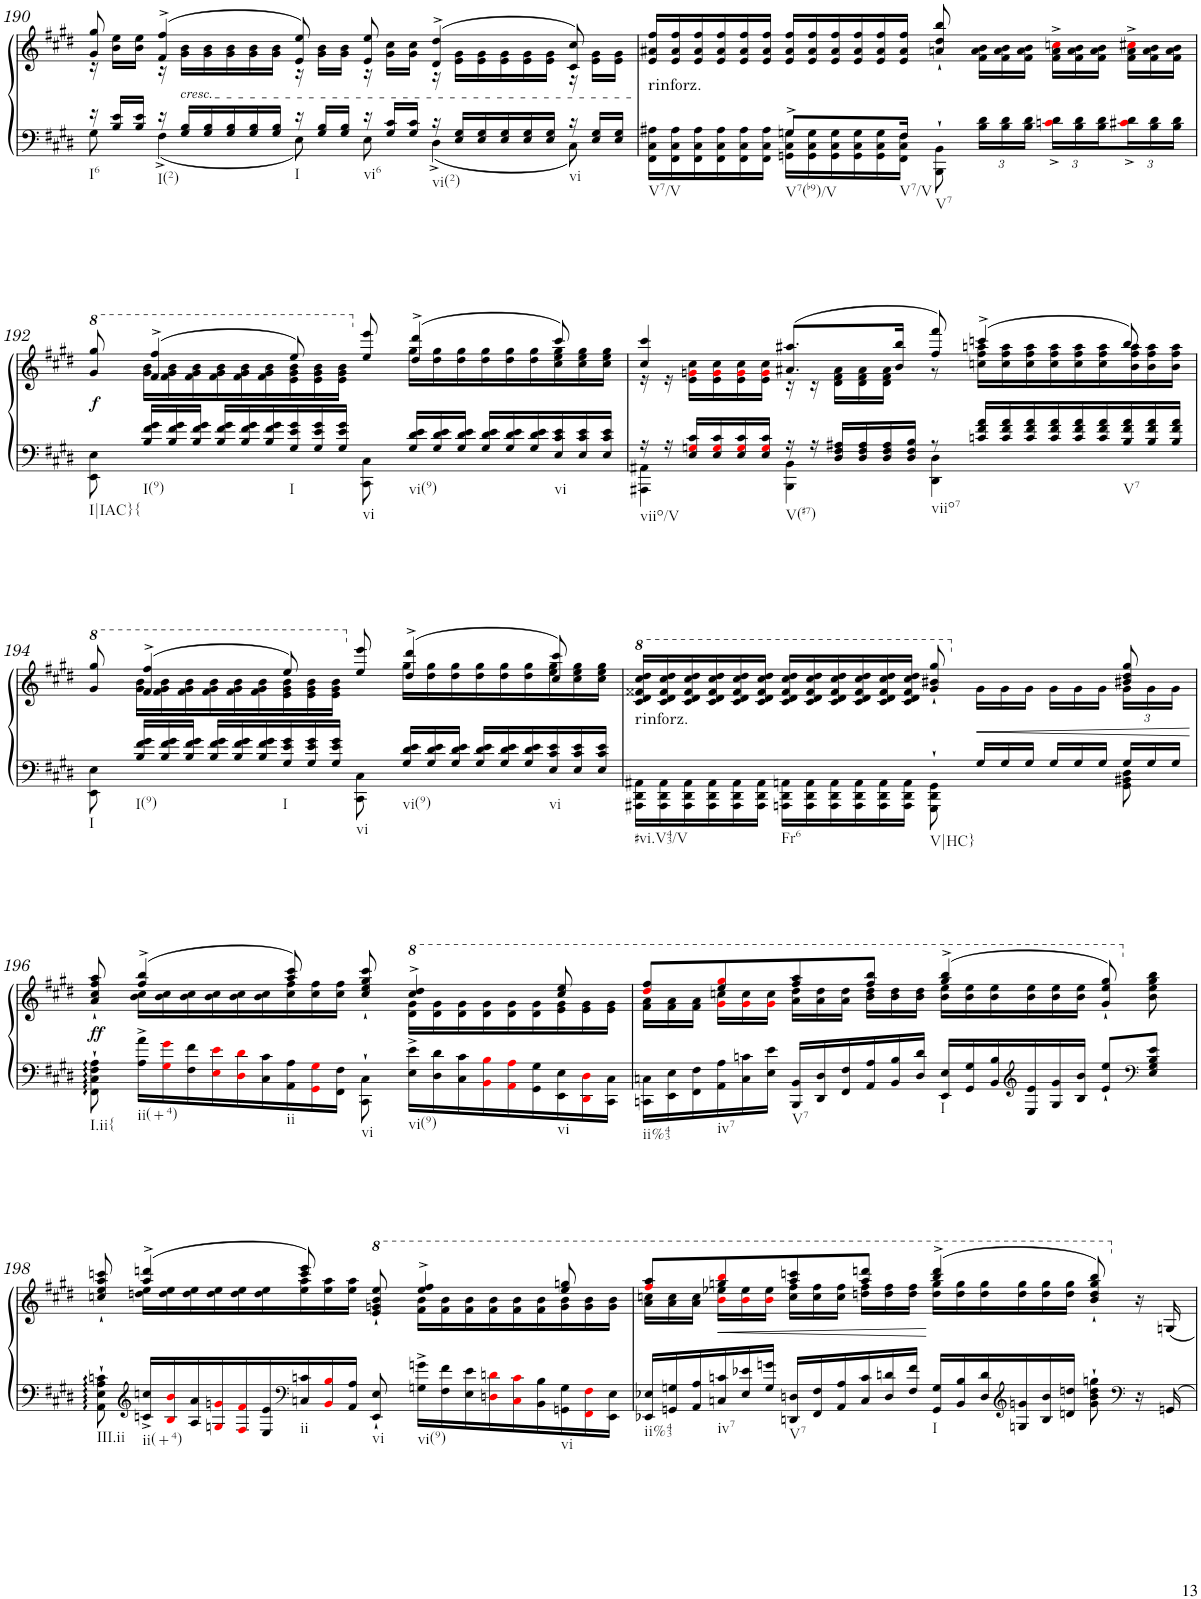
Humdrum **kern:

**kern	**kern	**dynam	**harte
*part1	*part1	*part1	*part1
*staff2	*staff1	*staff1/2	*
*I"Piano	*	*	*
*I'Pno.	*	*	*
!!LO:PB:g=z
*clefG2	*clefF4	*	*
*k[f#c#g#d#]	*k[f#c#g#d#]	*	*
*M4/4	*M4/4	*	*
*met(c)	*met(c)	*	*
=190	=190	=190	=190
*	*^	*	*
*Xtuplet	*	*Xtuplet	*	*
*^	*	*	*	*
24r	8G#\	8g#/ 8gg#/	24r	.	.
24B/ 24e/LL	.	.	24b\ 24ee\LL	.	.
24B/ 24e/JJ	.	.	24b\ 24ee\JJ	.	.
24r	4F#^\	(4f#/^ 4ff#/^	24r	.	.
!	!	!	!LO:TX:b:i:t=cresc.	!	!
24G#/ 24B/LL	.	.	24g#\ 24b\LL	.	.
24G#/ 24B/	.	.	24g#\ 24b\	.	.
24G#/ 24B/	.	.	24g#\ 24b\	.	.
24G#/ 24B/	.	.	24g#\ 24b\	.	.
24G#/ 24B/JJ	.	.	24g#\ 24b\JJ	.	.
24r	8E\	8e/ 8ee/)	24r	.	.
24G#/ 24B/LL	.	.	24g#\ 24b\LL	.	.
24G#/ 24B/JJ	.	.	24g#\ 24b\JJ	.	.
24r	8E\	8e/ 8ee/	24r	.	.
24G#/ 24c#/LL	.	.	24g#\ 24cc#\LL	.	.
24G#/ 24c#/JJ	.	.	24g#\ 24cc#\JJ	.	.
24r	4D#^\	(4d#/^ 4dd#/^	24r	.	.
24E/ 24G#/LL	.	.	24e\ 24g#\LL	.	.
24E/ 24G#/	.	.	24e\ 24g#\	.	.
24E/ 24G#/	.	.	24e\ 24g#\	.	.
24E/ 24G#/	.	.	24e\ 24g#\	.	.
24E/ 24G#/JJ	.	.	24e\ 24g#\JJ	.	.
24r	8C#\	8c#/ 8cc#/)	24r	.	.
24E/ 24G#/LL	.	.	24e\ 24g#\LL	.	.
24E/ 24G#/JJ	.	.	24e\ 24g#\JJ	.	.
=191	=191	=191	=191	=191	=191
!	!	!LO:TX:b:t=rinforz.	!	!	!
*	*	*v	*v	*	*
24FF#\ 24C#\ 24A#X\LL	4ryy	24e/ 24a#X/ 24ff#/LL	.	.
24FF#\ 24C#\ 24A#\	.	24e/ 24a#/ 24ff#/	.	.
24FF#\ 24C#\ 24A#\	.	24e/ 24a#/ 24ff#/	.	.
24FF#\ 24C#\ 24A#\	.	24e/ 24a#/ 24ff#/	.	.
24FF#\ 24C#\ 24A#\	.	24e/ 24a#/ 24ff#/	.	.
24FF#\ 24C#\ 24A#\JJ	.	24e/ 24a#/ 24ff#/JJ	.	.
8Gn^/L	24GGn\ 24C#\ 24G\LL	24e/ 24a#/ 24ff#/LL	.	.
.	24GG\ 24C#\ 24G\	24e/ 24a#/ 24ff#/	.	.
.	24GG\ 24C#\ 24G\	24e/ 24a#/ 24ff#/	.	.
24ryy	24GG\ 24C#\ 24G\	24e/ 24a#/ 24ff#/	.	.
24ryy	24GG\ 24C#\ 24G\	24e/ 24a#/ 24ff#/	.	.
24F#/JJ	24FF#\ 24C#\ 24F#\JJ	24e/ 24a#/ 24ff#/JJ	.	.
8BBB\`> 8BB\`>	2ryy	8an/` 8dd#/` 8bb/`	.	.
*tuplet	*	*	*	*
*Xbrackettup	*	*	*	*
24B\ 24d#\LL	.	24f#\ 24a\ 24b\LL	.	.
24B\ 24d#\	.	24f#\ 24a\ 24b\	.	.
24B\ 24d#\JJ	.	24f#\ 24a\ 24b\JJ	.	.
24cni\^< 24d#\^<LL	.	24f#\^ 24a\^ 24ccni\^LL	.	.
24B\ 24d#\	.	24f#\ 24a\ 24b\	.	.
24B\ 24d#\	.	24f#\ 24a\ 24b\JJ	.	.
24c#Xi\^< 24d#\^<	.	24f#\^ 24a\^ 24cc#Xi\^LL	.	.
24B\ 24d#\	.	24f#\ 24a\ 24b\	.	.
24B\ 24d#\JJ	.	24f#\ 24a\ 24b\JJ	.	.
*v	*v	*	*	*
!!LO:LB:g=z
=192	=192	=192	=192
*	*^	*	*
!	!	!	!LO:DY:b	!
8EE\ 8E\	8gg#/ 8ggg#/	8ryy	f	.
*Xtuplet	*	*	*	*
24B/ 24f#/ 24g#/LL	(4ff#/^ 4fff#/^	24gg#\ 24bb\LL	.	.
24B/ 24f#/ 24g#/	.	24ff#\ 24gg#\ 24bb\	.	.
24B/ 24f#/ 24g#/JJ	.	24ff#\ 24gg#\ 24bb\	.	.
24B/ 24f#/ 24g#/LL	.	24ff#\ 24gg#\ 24bb\	.	.
24B/ 24f#/ 24g#/	.	24ff#\ 24gg#\ 24bb\	.	.
24B/ 24f#/ 24g#/	.	24ff#\ 24gg#\ 24bb\	.	.
24G#/ 24e/ 24g#/	8eee/)	24ee\ 24gg#\ 24bb\	.	.
24G#/ 24e/ 24g#/	.	24ee\ 24gg#\ 24bb\	.	.
24G#/ 24e/ 24g#/JJ	.	24ee\ 24gg#\ 24bb\JJ	.	.
8CC#\ 8C#\	8ee/ 8eee/	8ryy	.	.
24G#/ 24d#/ 24e/LL	(4dd#/^ 4ddd#/^	24gg#\LL	.	.
24G#/ 24d#/ 24e/	.	24dd#\ 24gg#\	.	.
24G#/ 24d#/ 24e/JJ	.	24dd#\ 24gg#\	.	.
24G#/ 24d#/ 24e/LL	.	24dd#\ 24gg#\	.	.
24G#/ 24d#/ 24e/	.	24dd#\ 24gg#\	.	.
24G#/ 24d#/ 24e/	.	24dd#\ 24gg#\	.	.
24E/ 24c#/ 24e/	8ccc#/)	24cc#\ 24ee\ 24gg#\	.	.
24E/ 24c#/ 24e/	.	24cc#\ 24ee\ 24gg#\	.	.
24E/ 24c#/ 24e/JJ	.	24cc#\ 24ee\ 24gg#\JJ	.	.
=193	=193	=193	=193	=193
*^	*	*	*	*
24r	4AAA#X\ 4AA#X\	4cc#/ 4ccc#/	24r	.	.
24r	.	.	24r	.	.
24E/ 24Gni/ 24c#/LL	.	.	24e\ 24gni\ 24cc#\LL	.	.
24E/ 24Gi/ 24c#/	.	.	24e\ 24gi\ 24cc#\	.	.
24E/ 24Gi/ 24c#/	.	.	24e\ 24gi\ 24cc#\	.	.
24E/ 24Gi/ 24c#/JJ	.	.	24e\ 24gi\ 24cc#\JJ	.	.
24r	4BBB\ 4BB\	(8.a#X/ 8.aa#X/L	24r	.	.
24r	.	.	24r	.	.
24D#/ 24F#/ 24A#X/LL	.	.	24d#\ 24f#\ 24a#\LL	.	.
24D#/ 24F#/ 24A#/	.	.	24d#\ 24f#\ 24a#\	.	.
24D#/ 24F#/ 24A#/	.	.	24d#\ 24f#\ 24a#\JJ	.	.
.	.	16b/ 16bb/Jk	.	.	.
24D#/ 24F#/ 24B/JJ	.	.	24ryy	.	.
8r	4DD#\ 4D#\	8ff#/ 8fff#/)	8r	.	.
24cn/ 24f#/ 24a/LL	.	(4cccn^/	24ccn\ 24ff#\ 24aan\LL	.	.
24c/ 24f#/ 24a/	.	.	24cc\ 24ff#\ 24aa\	.	.
24c/ 24f#/ 24a/	.	.	24cc\ 24ff#\ 24aa\	.	.
24c/ 24f#/ 24a/	4ryy	.	24cc\ 24ff#\ 24aa\	.	.
24c/ 24f#/ 24a/	.	.	24cc\ 24ff#\ 24aa\	.	.
24c/ 24f#/ 24a/	.	.	24cc\ 24ff#\ 24aa\	.	.
24B/ 24f#/ 24a/	.	8bb/)	24b\ 24ff#\ 24aa\	.	.
24B/ 24f#/ 24a/	.	.	24b\ 24ff#\ 24aa\	.	.
24B/ 24f#/ 24a/JJ	.	.	24b\ 24ff#\ 24aa\JJ	.	.
*v	*v	*	*	*	*
!!LO:LB:g=z	!!
=194	=194	=194	=194	=194
8EE\ 8E\	8gg#/ 8ggg#/	8ryy	.	.
24B/ 24f#/ 24g#/LL	(4ff#/^ 4fff#/^	24gg#\ 24bb\LL	.	.
24B/ 24f#/ 24g#/	.	24ff#\ 24gg#\ 24bb\	.	.
24B/ 24f#/ 24g#/JJ	.	24ff#\ 24gg#\ 24bb\	.	.
24B/ 24f#/ 24g#/LL	.	24ff#\ 24gg#\ 24bb\	.	.
24B/ 24f#/ 24g#/	.	24ff#\ 24gg#\ 24bb\	.	.
24B/ 24f#/ 24g#/	.	24ff#\ 24gg#\ 24bb\	.	.
24G#/ 24e/ 24g#/	8eee/)	24ee\ 24gg#\ 24bb\	.	.
24G#/ 24e/ 24g#/	.	24ee\ 24gg#\ 24bb\	.	.
24G#/ 24e/ 24g#/JJ	.	24ee\ 24gg#\ 24bb\JJ	.	.
8CC#\ 8C#\	8ee/ 8eee/	8ryy	.	.
24G#/ 24d#/ 24e/LL	(4dd#/^ 4ddd#/^	24gg#\LL	.	.
24G#/ 24d#/ 24e/	.	24dd#\ 24gg#\	.	.
24G#/ 24d#/ 24e/JJ	.	24dd#\ 24gg#\	.	.
24G#/ 24d#/ 24e/LL	.	24dd#\ 24gg#\	.	.
24G#/ 24d#/ 24e/	.	24dd#\ 24gg#\	.	.
24G#/ 24d#/ 24e/	.	24dd#\ 24gg#\	.	.
24E/ 24c#/ 24e/	8cc#/ 8ccc#/)	24ee\ 24gg#\	.	.
24E/ 24c#/ 24e/	.	24cc#\ 24ee\ 24gg#\	.	.
24E/ 24c#/ 24e/JJ	.	24cc#\ 24ee\ 24gg#\JJ	.	.
=195	=195	=195	=195	=195
*^	*	*	*	*
!	!	!LO:TX:b:t=rinforz.	!	!	!
24AAA#X\ 24DD#\ 24AA#X\LL	2ryy	24cc#/ 24dd#/ 24ff##X/ 24ccc#/ 24ddd#/LL	2ryy	.	.
24AAA#\ 24DD#\ 24AA#\	.	24cc#/ 24dd#/ 24ff##/ 24ccc#/ 24ddd#/	.	.	.
24AAA#\ 24DD#\ 24AA#\	.	24cc#/ 24dd#/ 24ff##/ 24ccc#/ 24ddd#/	.	.	.
24AAA#\ 24DD#\ 24AA#\	.	24cc#/ 24dd#/ 24ff##/ 24ccc#/ 24ddd#/	.	.	.
24AAA#\ 24DD#\ 24AA#\	.	24cc#/ 24dd#/ 24ff##/ 24ccc#/ 24ddd#/	.	.	.
24AAA#\ 24DD#\ 24AA#\JJ	.	24cc#/ 24dd#/ 24ff##/ 24ccc#/ 24ddd#/JJ	.	.	.
!	!	!	!	!	!LO:H:kt=Fr6
24AAAn\ 24DD#\ 24AAn\LL	.	24cc#/ 24dd#/ 24ff##/ 24ccc#/ 24ddd#/LL	.	.	N
24AAA\ 24DD#\ 24AA\	.	24cc#/ 24dd#/ 24ff##/ 24ccc#/ 24ddd#/	.	.	.
24AAA\ 24DD#\ 24AA\	.	24cc#/ 24dd#/ 24ff##/ 24ccc#/ 24ddd#/	.	.	.
24AAA\ 24DD#\ 24AA\	.	24cc#/ 24dd#/ 24ff##/ 24ccc#/ 24ddd#/	.	.	.
24AAA\ 24DD#\ 24AA\	.	24cc#/ 24dd#/ 24ff##/ 24ccc#/ 24ddd#/	.	.	.
24AAA\ 24DD#\ 24AA\JJ	.	24cc#/ 24dd#/ 24ff##/ 24ccc#/ 24ddd#/JJ	.	.	.
8GGG#\` 8DD#\` 8GG#\`	4ryy	8gg#/` 8bb#X/` 8ggg#/`	4ryy	.	.
!	!	!	!	!LO:HP:b	!
24G#/LL	.	24g#\LL	.	<	.
24G#/	.	24g#\	.	.	.
24G#/JJ	.	24g#\JJ	.	.	.
24G#/LL	8ryy	24g#\LL	8ryy	.	.
24G#/	.	24g#\	.	.	.
24G#/JJ	.	24g#\JJ	.	.	.
*	*	*	*tuplet	*	*
*	*	*	*Xbrackettup	*	*
24G#/LL	8GG#\ 8BB#X\ 8D#\	12b#X/ 12dd#/ 12gg#/	24g#\LL	.	.
24G#/	.	.	24g#\	.	.
24G#/JJ	.	24ryy	24g#\JJ	.	.
*v	*v	*	*	*	*
!!LO:LB:g=z	!!
=196	=196	=196	=196	=196
!	!	!	!LO:DY:b	!
8FF#\` 8C#\` 8F#\` 8A\`	8a/` 8cc#/` 8ff#/` 8aa/`	8ryy	ff	.
*	*	*Xtuplet	*	*
24A\^ 24a\^LL	(4ff#/^ 4bb/^	24b\ 24cc#\LL	.	.
24G#i\ 24g#i\	.	24b\ 24cc#\	.	.
24F#\ 24f#\	.	24b\ 24cc#\	.	.
24Ei\ 24ei\	.	24b\ 24cc#\	.	.
24D#i\ 24d#i\	.	24b\ 24cc#\	.	.
24C#\ 24c#\	.	24b\ 24cc#\	.	.
24AA\ 24A\	8aa/ 8ccc#/)	24cc#\ 24ff#\	.	.
24GG#i\ 24G#i\	.	24cc#\ 24ff#\	.	.
24FF#\ 24F#\JJ	.	24cc#\ 24ff#\JJ	.	.
8CC#\` 8C#\`	8cc#/` 8ee/` 8gg#/` 8ccc#/`	8ryy	.	.
24E\^ 24e\^LL	4ccc#/^ 4ddd#/^	24dd#\ 24gg#\LL	.	.
24D#\ 24d#\	.	24dd#\ 24gg#\	.	.
24C#\ 24c#\	.	24dd#\ 24gg#\	.	.
24BBi\ 24Bi\	.	24dd#\ 24gg#\	.	.
24AAi\ 24Ai\	.	24dd#\ 24gg#\	.	.
24GG#\ 24G#\	.	24dd#\ 24gg#\	.	.
24EE\ 24E\	8ccc#/ 8eee/	24ee\ 24gg#\	.	.
24DD#i\ 24D#i\	.	24ee\ 24gg#\	.	.
24CC#\ 24C#\JJ	.	24ee\ 24gg#\JJ	.	.
=197	=197	=197	=197	=197
24CCn\ 24Cn\LL	8ddd#i/ 8fff#/L	24ff#\ 24aa\LL	.	.
24EE\ 24E\	.	24ff#\ 24aa\	.	.
24FF#\ 24F#\	.	24ff#\ 24aa\JJ	.	.
24AA\ 24A\	8eee/ 8ggg#i/	24gg#i\ 24cccn\LL	.	.
24C\ 24cn\	.	24gg#i\ 24ccc\	.	.
24E\ 24e\JJ	.	24gg#i\ 24ccc\JJ	.	.
24BBB/ 24BB/LL	8fff#/ 8aaa/	24aa\ 24ddd#\LL	.	.
24DD#/ 24D#/	.	24aa\ 24ddd#\	.	.
24FF#/ 24F#/	.	24aa\ 24ddd#\JJ	.	.
24AA/ 24A/	8fff#/ 8bbb/J	24bb\ 24ddd#\LL	.	.
24BB/ 24B/	.	24bb\ 24ddd#\	.	.
24D#/ 24d#/JJ	.	24bb\ 24ddd#\JJ	.	.
24EE/ 24E/LL	(4ggg#/^ 4bbb/^	24bb\ 24eee\LL	.	.
24GG#/ 24G#/	.	24bb\ 24eee\	.	.
24BB/ 24B/	.	24bb\ 24eee\	.	.
*clefG2	*	*	*	*
24E/ 24e/	.	24bb\ 24eee\	.	.
24G#/ 24g#/	.	24bb\ 24eee\	.	.
24B/ 24b/JJ	.	24bb\ 24eee\JJ	.	.
8e/` 8ee/`L	8gg#/` 8eee/` 8ggg#/`)	4ryy	.	.
*clefF4	*	*	*	*
8E/ 8G#/ 8B/ 8e/J	8b\ 8ee\ 8gg#\ 8bb\	.	.	.
!!LO:LB:g=z	!!
=198	=198	=198	=198	=198
8AA\` 8E\` 8A\` 8cn\`	8ccn/` 8ee/` 8aa/` 8cccn/`	8ryy	.	.
*clefG2	*	*	*	*
24cn/^ 24ccn/^LL	(4aa/^ 4dddn/^	24ddn\ 24ee\LL	.	.
24Bi/ 24bi/	.	24dd\ 24ee\	.	.
24A/ 24a/	.	24dd\ 24ee\	.	.
24Gni/ 24gni/	.	24dd\ 24ee\	.	.
24F#i/ 24f#i/	.	24dd\ 24ee\	.	.
24E/ 24e/	.	24dd\ 24ee\	.	.
*clefF4	*	*	*	*
24Cn/ 24cn/	8ccc/ 8eee/)	24ee\ 24aa\	.	.
24BBi/ 24Bi/	.	24ee\ 24aa\	.	.
24AA/ 24A/JJ	.	24ee\ 24aa\JJ	.	.
8EE/` 8E/`	8ee/` 8ggn/` 8bb/` 8eee/`	8ryy	.	.
24Gn\^ 24gn\^LL	4eee/^ 4fff#/^	24ff#\ 24bb\LL	.	.
24F#\ 24f#\	.	24ff#\ 24bb\	.	.
24E\ 24e\	.	24ff#\ 24bb\	.	.
24Dni\ 24dni\	.	24ff#\ 24bb\	.	.
24Ci\ 24ci\	.	24ff#\ 24bb\	.	.
24BB\ 24B\	.	24ff#\ 24bb\	.	.
24GGn\ 24G\	8eee/ 8gggn/	24gg\ 24bb\	.	.
24FF#i\ 24F#i\	.	24gg\ 24bb\	.	.
24EE\ 24E\JJ	.	24gg\ 24bb\JJ	.	.
=199	=199	=199	=199	=199
24EE-X/ 24E-X/LL	8fff#i/ 8aaa/L	24aa\ 24cccn\LL	.	.
24GGn/ 24Gn/	.	24aa\ 24ccc\	.	.
24AA/ 24A/	.	24aa\ 24ccc\JJ	.	.
24Cn/ 24cn/	8gggn/ 8bbbi/	24bbi\ 24eee-X\LL	.	.
24E-/ 24e-X/	.	24bbi\ 24eee-\	.	.
24G/ 24gn/JJ	.	24bbi\ 24eee-\JJ	.	.
24DDn/ 24Dn/LL	8aaa/ 8ccccn/	24ccc\ 24fff#\LL	.	.
24FF#/ 24F#/	.	24ccc\ 24fff#\	.	.
24AA/ 24A/	.	24ccc\ 24fff#\JJ	.	.
24C/ 24c/	8aaa/ 8ddddn/J	24dddn\ 24fff#\LL	.	.
24D/ 24dn/	.	24ddd\ 24fff#\	.	.
24F#/ 24f#/JJ	.	24ddd\ 24fff#\JJ	.	.
24GG/ 24G/LL	(4bbb/^ 4dddd/^	24ddd\ 24ggg\LL	[	.
24BB/ 24B/	.	24ddd\ 24ggg\	.	.
24D/ 24d/	.	24ddd\ 24ggg\	.	.
*clefG2	*	*	*	*
24Gn/ 24gn/	.	24ddd\ 24ggg\	.	.
24B/ 24b/	.	24ddd\ 24ggg\	.	.
24dn/ 24ddn/JJ	.	24ddd\ 24ggg\JJ	.	.
8g\` 8b\` 8dd\` 8ggn\`	8bb/` 8ddd/` 8ggg/` 8bbb/`)	4ryy	.	.
*clefF4	*	*	*	*
16r	16r	.	.	.
16GGn/	16Gn/	.	.	.
*	*v	*v	*	*
=	=	=	=
*-	*-	*-	*-
